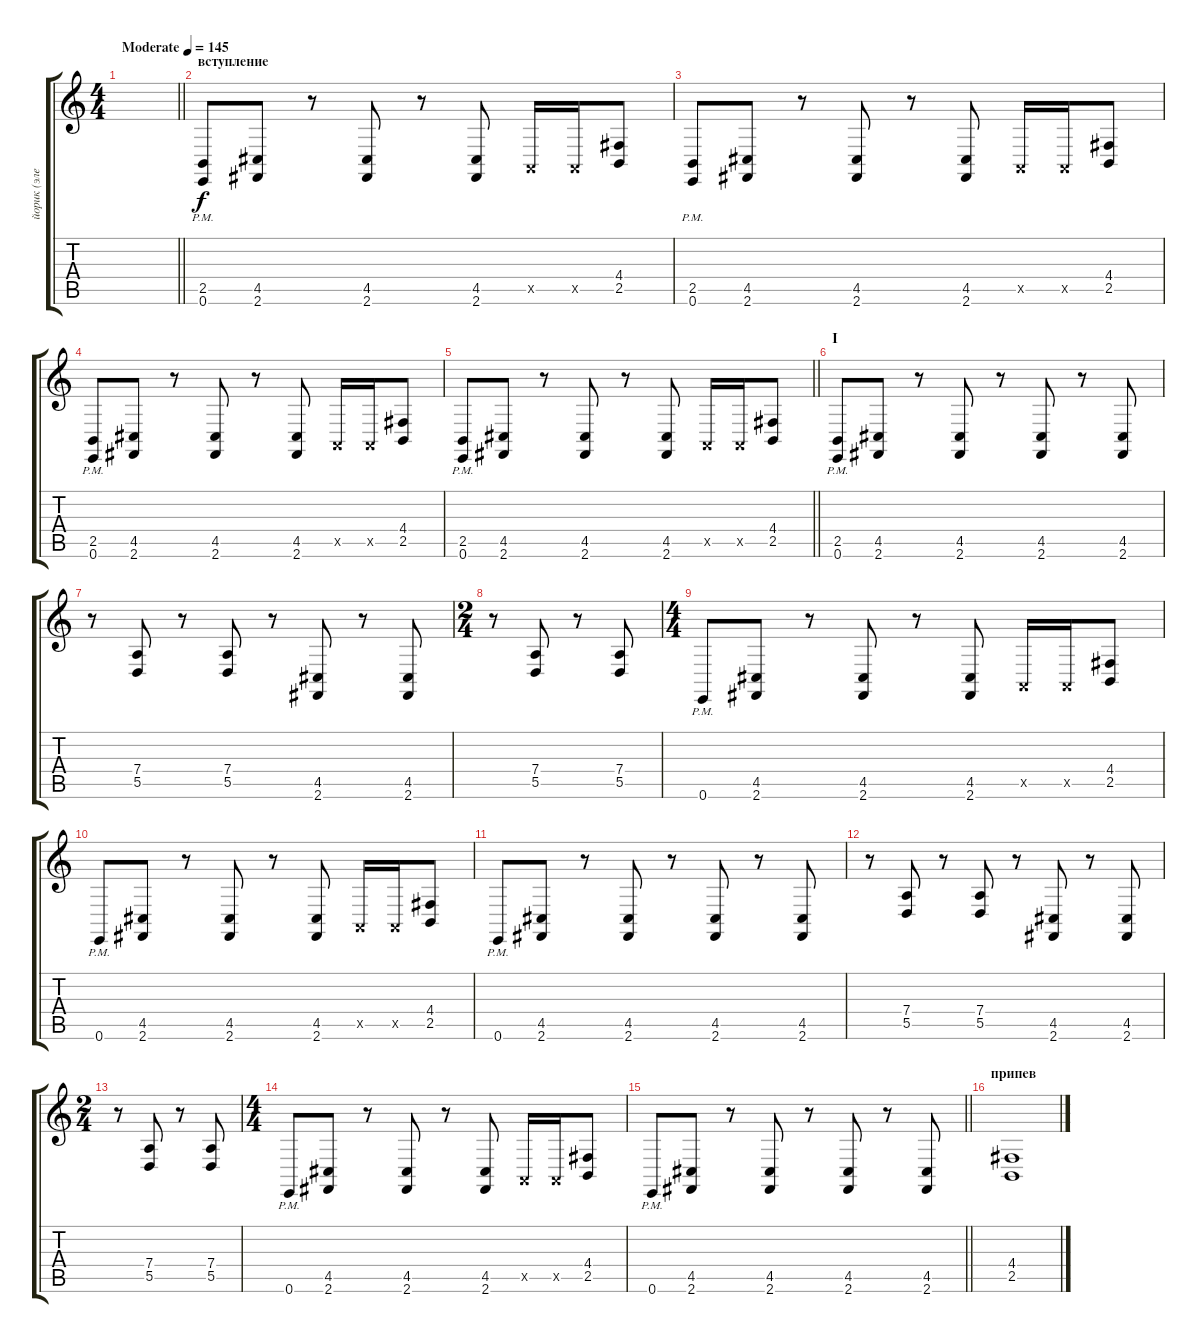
\track ("йорик (электронщина)" "йорик (эле") {instrument lead2sawtooth}
\staff {score tabs}
\tuning (E4 B3 G3 D3 A2 E2) {hide}
\ts (4 4)
\tempo (145 "Moderate")
\clef g2
\barLineRight lightlight
\ks c
|
\section ("" "вступление")
(2.5 0.6{pm}).8 (4.5 2.6).8 r.8 (4.5 2.6).8 r.8 (4.5 2.6).8 0.5{x}.16 0.5{x}.16 (4.4 2.5).8 |
(2.5 0.6{pm}).8 (4.5 2.6).8 r.8 (4.5 2.6).8 r.8 (4.5 2.6).8 0.5{x}.16 0.5{x}.16 (4.4 2.5).8 |
(2.5 0.6{pm}).8 (4.5 2.6).8 r.8 (4.5 2.6).8 r.8 (4.5 2.6).8 0.5{x}.16 0.5{x}.16 (4.4 2.5).8 |
\barLineRight lightlight
(2.5 0.6{pm}).8 (4.5 2.6).8 r.8 (4.5 2.6).8 r.8 (4.5 2.6).8 0.5{x}.16 0.5{x}.16 (4.4 2.5).8 |
\section ("" "I")
(2.5 0.6{pm}).8 (4.5 2.6).8 r.8 (4.5 2.6).8 r.8 (4.5 2.6).8 r.8 (4.5 2.6).8 |
r.8 (7.4 5.5).8 r.8 (7.4 5.5).8 r.8 (4.5 2.6).8 r.8 (4.5 2.6).8 |
\ts (2 4)
r.8 (7.4 5.5).8 r.8 (7.4 5.5).8 |
\ts (4 4)
0.6{pm}.8 (4.5 2.6).8 r.8 (4.5 2.6).8 r.8 (4.5 2.6).8 0.5{x}.16 0.5{x}.16 (4.4 2.5).8 |
0.6{pm}.8 (4.5 2.6).8 r.8 (4.5 2.6).8 r.8 (4.5 2.6).8 0.5{x}.16 0.5{x}.16 (4.4 2.5).8 |
0.6{pm}.8 (4.5 2.6).8 r.8 (4.5 2.6).8 r.8 (4.5 2.6).8 r.8 (4.5 2.6).8 |
r.8 (7.4 5.5).8 r.8 (7.4 5.5).8 r.8 (4.5 2.6).8 r.8 (4.5 2.6).8 |
\ts (2 4)
r.8 (7.4 5.5).8 r.8 (7.4 5.5).8 |
\ts (4 4)
0.6{pm}.8 (4.5 2.6).8 r.8 (4.5 2.6).8 r.8 (4.5 2.6).8 0.5{x}.16 0.5{x}.16 (4.4 2.5).8 |
\barLineRight lightlight
0.6{pm}.8 (4.5 2.6).8 r.8 (4.5 2.6).8 r.8 (4.5 2.6).8 r.8 (4.5 2.6).8 |
\section ("" "припев")
(4.4 2.5).1
